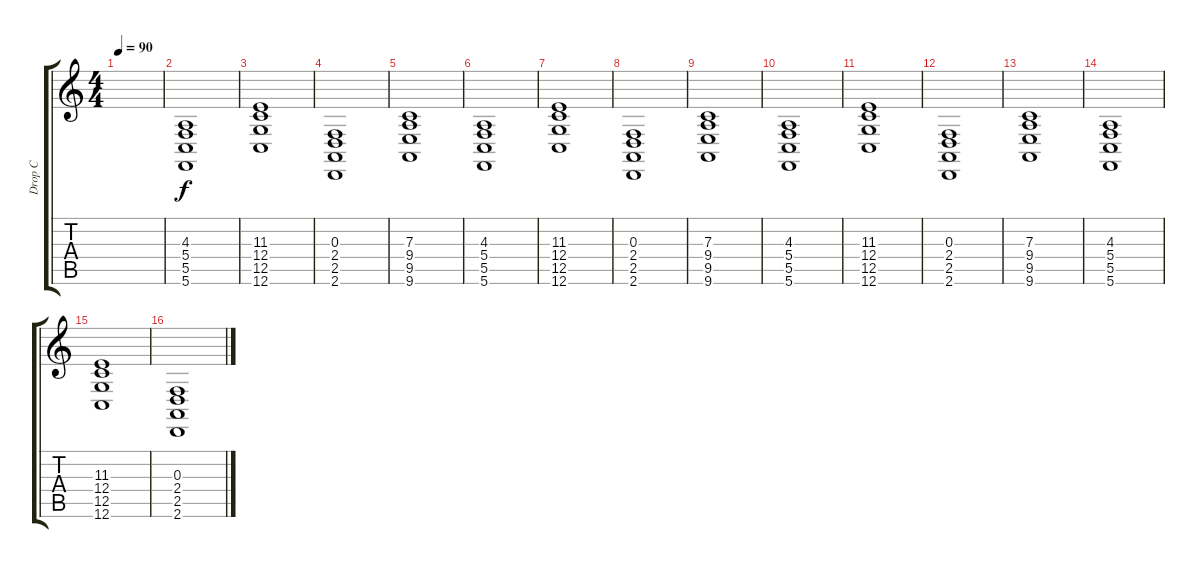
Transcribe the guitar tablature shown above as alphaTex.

\track ("Drop C" "Drop C") {instrument synthstrings2}
\staff {score tabs}
\tuning (D4 A3 F3 C3 G2 C2) {hide}
\ts (4 4)
\tempo 90
\clef g2
\ks c
|
(4.3 5.4 5.5 5.6).1{volume 11 instrument synthstrings2} |
(11.3 12.4 12.5 12.6).1 |
(0.3 2.4 2.5 2.6).1 |
(7.3 9.4 9.5 9.6).1 |
(4.3 5.4 5.5 5.6).1 |
(11.3 12.4 12.5 12.6).1 |
(0.3 2.4 2.5 2.6).1 |
(7.3 9.4 9.5 9.6).1 |
(4.3 5.4 5.5 5.6).1 |
(11.3 12.4 12.5 12.6).1 |
(0.3 2.4 2.5 2.6).1 |
(7.3 9.4 9.5 9.6).1 |
(4.3 5.4 5.5 5.6).1 |
(11.3 12.4 12.5 12.6).1 |
(0.3 2.4 2.5 2.6).1
